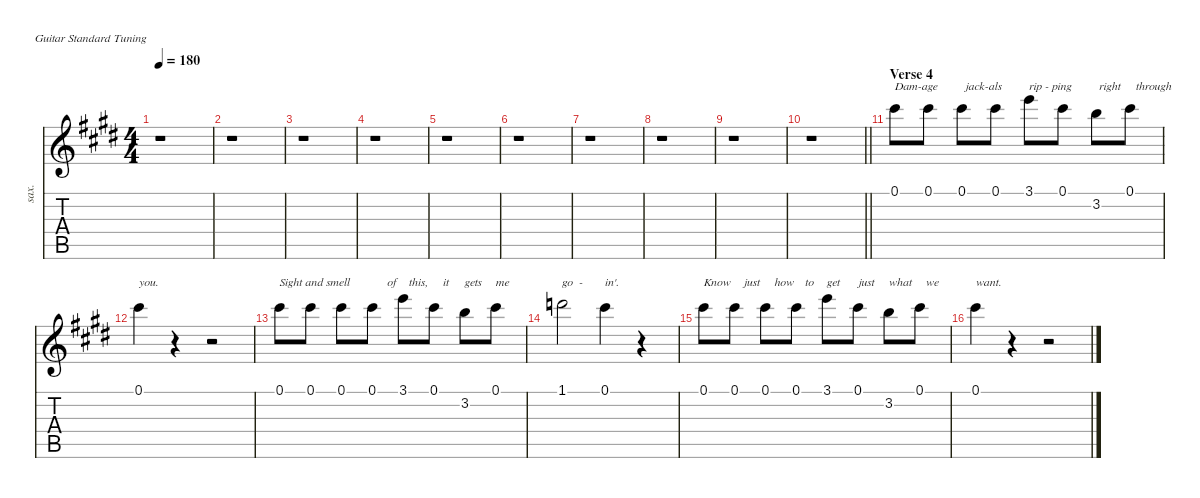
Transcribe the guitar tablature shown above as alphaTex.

\defaultSystemsLayout 4
\hideDynamics
\bracketExtendMode nobrackets
\otherSystemsTrackNameOrientation horizontal
\track ("James Hetfield (vocals)" "sax.") {instrument baritonesax}
\staff {score tabs}
\tuning (E4 B3 G3 D3 A2 E2)
\displaytranspose 21
\ts (4 4)
\tempo 180
\clef g2
\ks c#minor
r.1{dy f beam Down} |
r.1{beam Down} |
r.1{beam Down} |
r.1{beam Down} |
r.1{beam Down} |
r.1{beam Down} |
r.1{beam Down} |
r.1{beam Down} |
r.1{beam Down} |
\barLineRight lightlight
r.1{beam Down} |
\section ("" "Verse 4")
0.1{acc #}.8{txt "Dam-age" beam Down} 0.1{acc #}.8{beam Down} 0.1{acc #}.8{txt " jack-als" beam Down} 0.1{acc #}.8{beam Down} 3.1{acc forcenatural}.8{txt "rip - ping" beam Down} 0.1{acc #}.8{beam Down} 3.2{acc forcenatural}.8{txt " right" beam Down} 0.1{acc #}.8{txt "  through" beam Down} |
0.1{acc #}.4{txt "you." beam Down} r.4{beam Down} r.2{beam Down} |
0.1{acc #}.8{txt "Sight and smell" beam Down} 0.1{acc #}.8{beam Down} 0.1{acc #}.8{beam Down} 0.1{acc #}.8{txt "     of" beam Down} 3.1{acc forcenatural}.8{txt "  this," beam Down} 0.1{acc #}.8{txt "   it" beam Down} 3.2{acc forcenatural}.8{txt "gets" beam Down} 0.1{acc #}.8{txt "me" beam Down} |
1.1{acc forcenatural}.2{txt "go  -" beam Down} 0.1{acc #}.4{txt "in'." beam Down} r.4{beam Down} |
0.1{acc #}.8{txt "Know" beam Down} 0.1{acc #}.8{txt "   just" beam Down} 0.1{acc #}.8{txt "   how" beam Down} 0.1{acc #}.8{txt "   to" beam Down} 3.1{acc forcenatural}.8{txt "get" beam Down} 0.1{acc #}.8{txt "just" beam Down} 3.2{acc forcenatural}.8{txt "what" beam Down} 0.1{acc #}.8{txt "  we" beam Down} |
0.1{acc #}.4{txt "want." beam Down} r.4{beam Down} r.2{beam Down}
